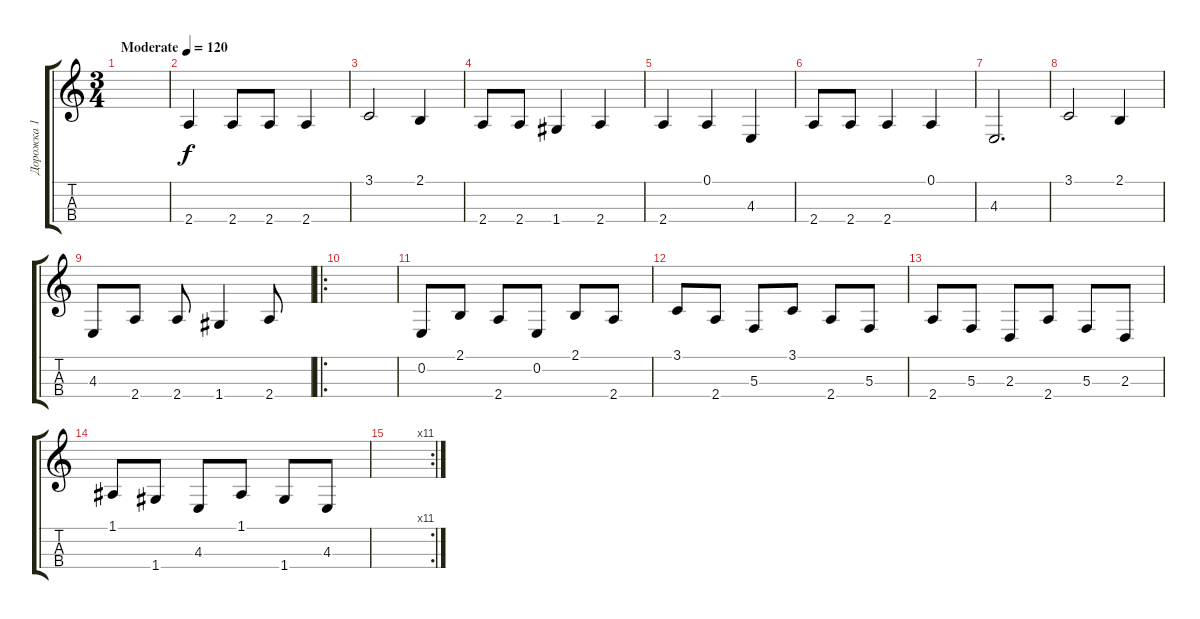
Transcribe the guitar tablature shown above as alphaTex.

\track ("Дорожка 1" "Дорожка 1") {instrument acousticbass}
\staff {score tabs}
\tuning (A2 E2 C2 G2) {hide}
\ts (3 4)
\tempo (120 "Moderate")
\clef g2
\ks c
|
2.4.4 2.4.8 2.4.8 2.4.4 |
3.1.2 2.1.4 |
2.4.8 2.4.8 1.4.4 2.4.4 |
2.4.4 0.1.4 4.3.4 |
2.4.8 2.4.8 2.4.4 0.1.4 |
4.3.2{d} |
3.1.2 2.1.4 |
4.3.8 2.4.8 2.4.8 1.4.4 2.4.8 |
\ro
|
0.2.8 2.1.8 2.4.8 0.2.8 2.1.8 2.4.8 |
3.1.8 2.4.8 5.3.8 3.1.8 2.4.8 5.3.8 |
2.4.8 5.3.8 2.3.8 2.4.8 5.3.8 2.3.8 |
1.1.8 1.4.8 4.3.8 1.1.8 1.4.8 4.3.8 |
\rc 11
